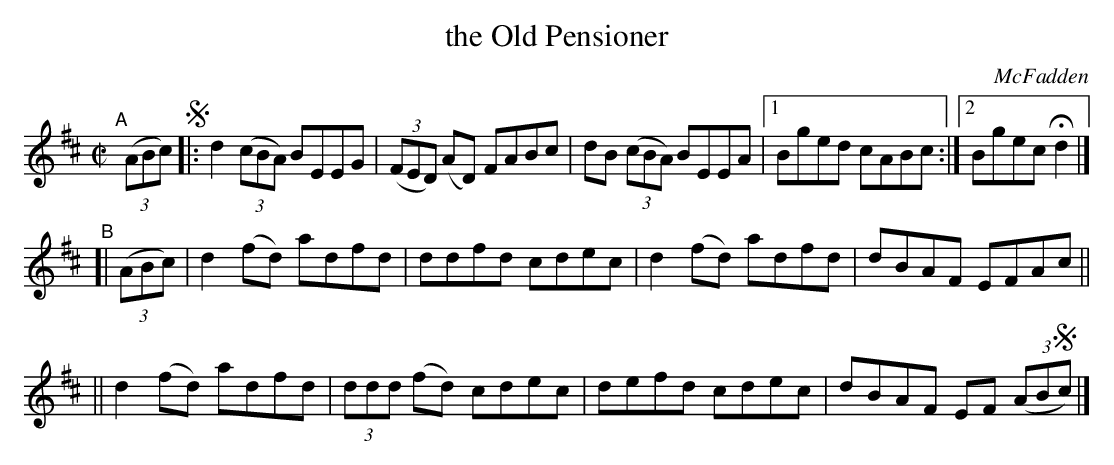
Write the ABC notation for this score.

X:1
T: the Old Pensioner
O: McFadden
M: C|
L: 1/8
K: D
"^A"[|] (3(ABc) !segno!\
|: d2(3(cBA) BEEG | (3(FED) (AD) FABc | dB (3(cBA) BEEA |1 Bged cABc :|2 BgecHd2 |]
"^B"[| (3(ABc) \
|  d2(fd) adfd | ddfd cdec | d2(fd) adfd | dBAF EFAc ||
|| d2(fd) adfd | (3ddd (fd) cdec | defd cdec | dBAF EF (3(AB!segno!c) |]
